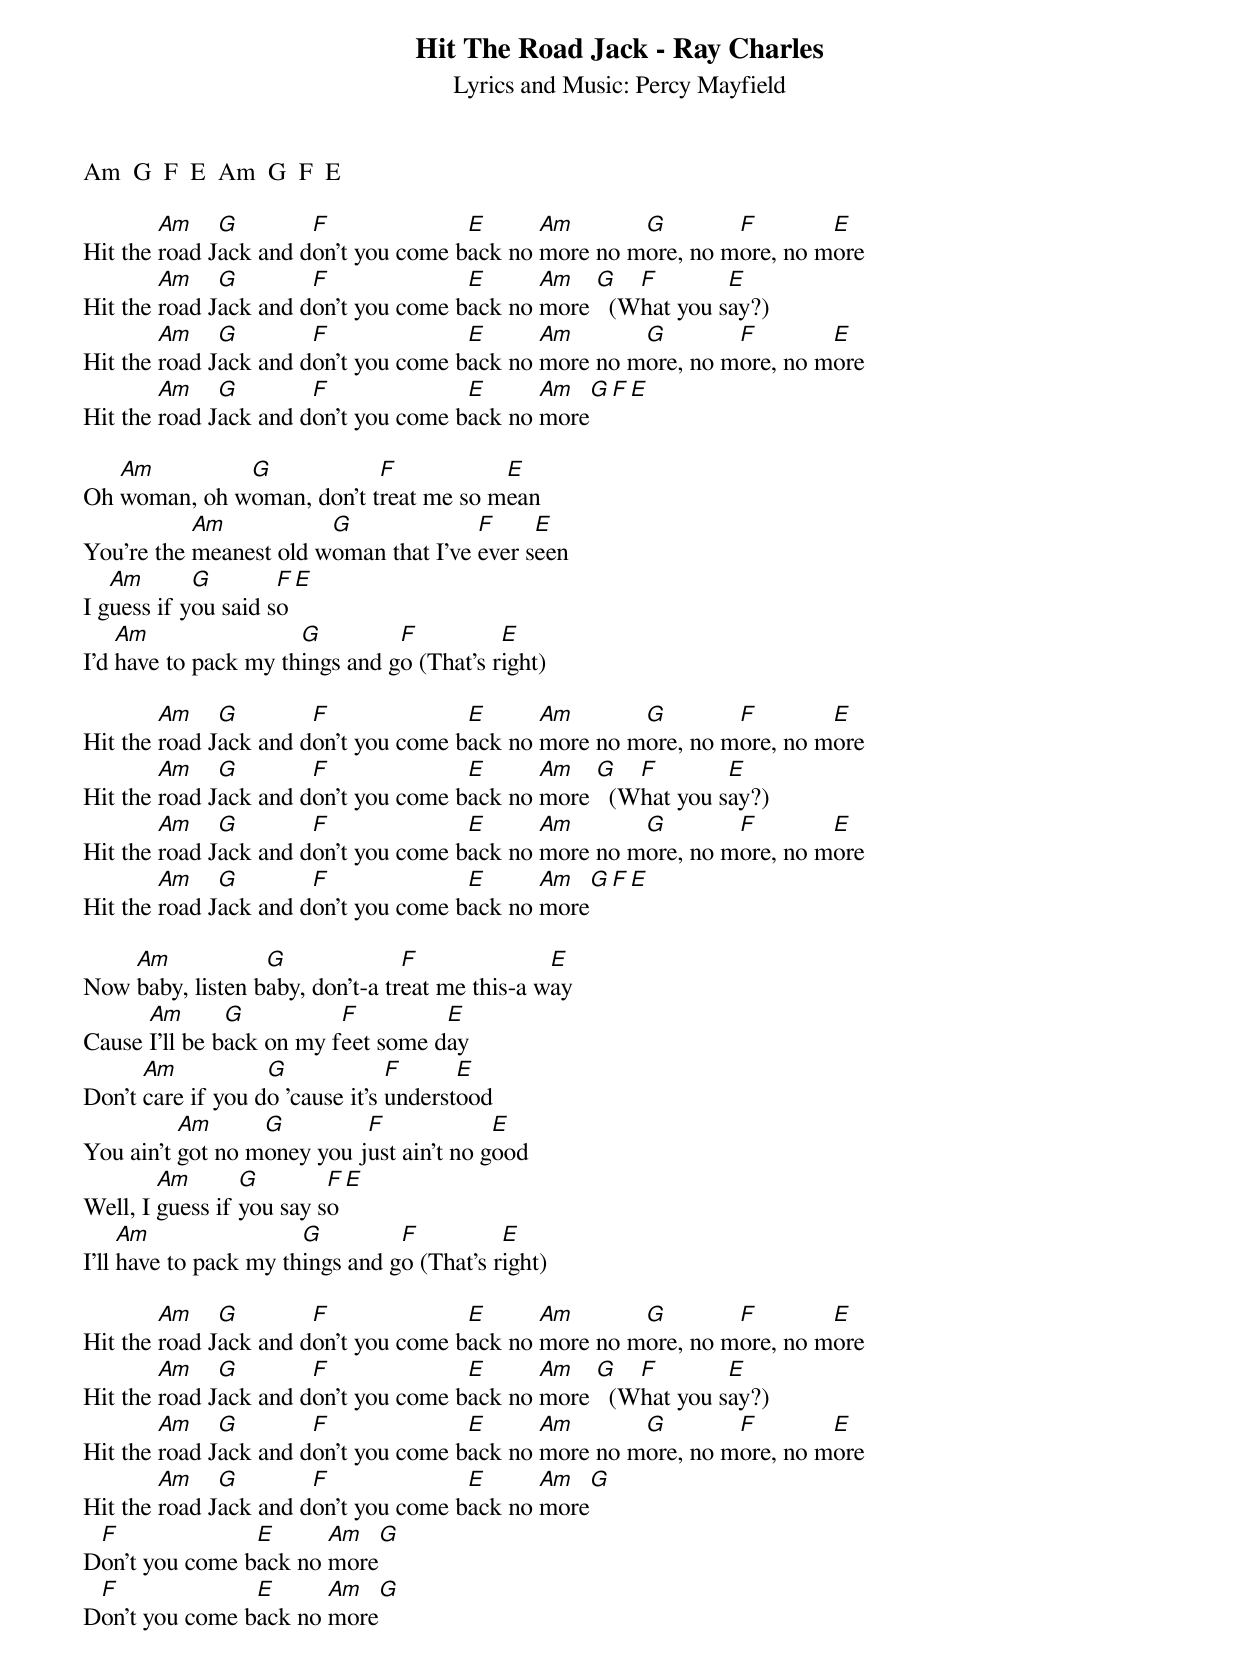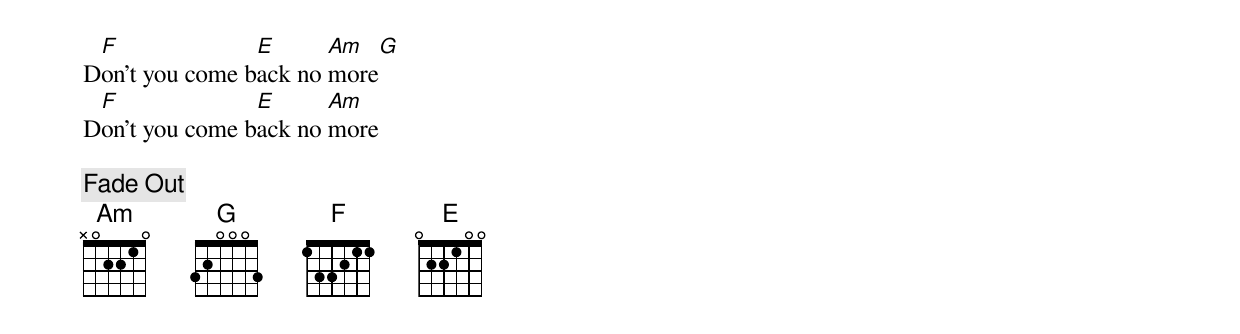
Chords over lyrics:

Hit The Road Jack - Ray Charles
Lyrics and Music: Percy Mayfield

Am  G  F  E  Am  G  F  E

        Am    G        F              E      Am       G        F        E
Hit the road Jack and don't you come back no more no more, no more, no more
        Am    G        F              E      Am   G   F        E
Hit the road Jack and don't you come back no more   (What you say?)
        Am    G        F              E      Am       G        F        E
Hit the road Jack and don't you come back no more no more, no more, no more
        Am    G        F              E      Am   G   F        E
Hit the road Jack and don't you come back no more

   Am         G            F           E
Oh woman, oh woman, don't treat me so mean
           Am           G              F     E
You're the meanest old woman that I've ever seen
   Am       G        F    E
I guess if you said so
    Am                G         F          E
I'd have to pack my things and go (That's right)

        Am    G        F              E      Am       G        F        E
Hit the road Jack and don't you come back no more no more, no more, no more
        Am    G        F              E      Am   G   F        E
Hit the road Jack and don't you come back no more   (What you say?)
        Am    G        F              E      Am       G        F        E
Hit the road Jack and don't you come back no more no more, no more, no more
        Am    G        F              E      Am   G   F        E
Hit the road Jack and don't you come back no more

    Am            G              F              E
Now baby, listen baby, don't-a treat me this-a way
      Am       G          F         E
Cause I'll be back on my feet some day
      Am           G             F      E
Don't care if you do 'cause it's understood
          Am      G         F             E
You ain't got no money you just ain't no good
        Am       G        F    E
Well, I guess if you say so
     Am                G         F          E
I'll have to pack my things and go (That's right)

        Am    G        F              E      Am       G        F        E
Hit the road Jack and don't you come back no more no more, no more, no more
        Am    G        F              E      Am   G   F        E
Hit the road Jack and don't you come back no more   (What you say?)
        Am    G        F              E      Am       G        F        E
Hit the road Jack and don't you come back no more no more, no more, no more
        Am    G        F              E      Am   G
Hit the road Jack and don't you come back no more
 F              E      Am     G
Don't you come back no more
 F              E      Am     G
Don't you come back no more
 F              E      Am     G
Don't you come back no more
 F              E      Am
Don't you come back no more

[Fade Out]
